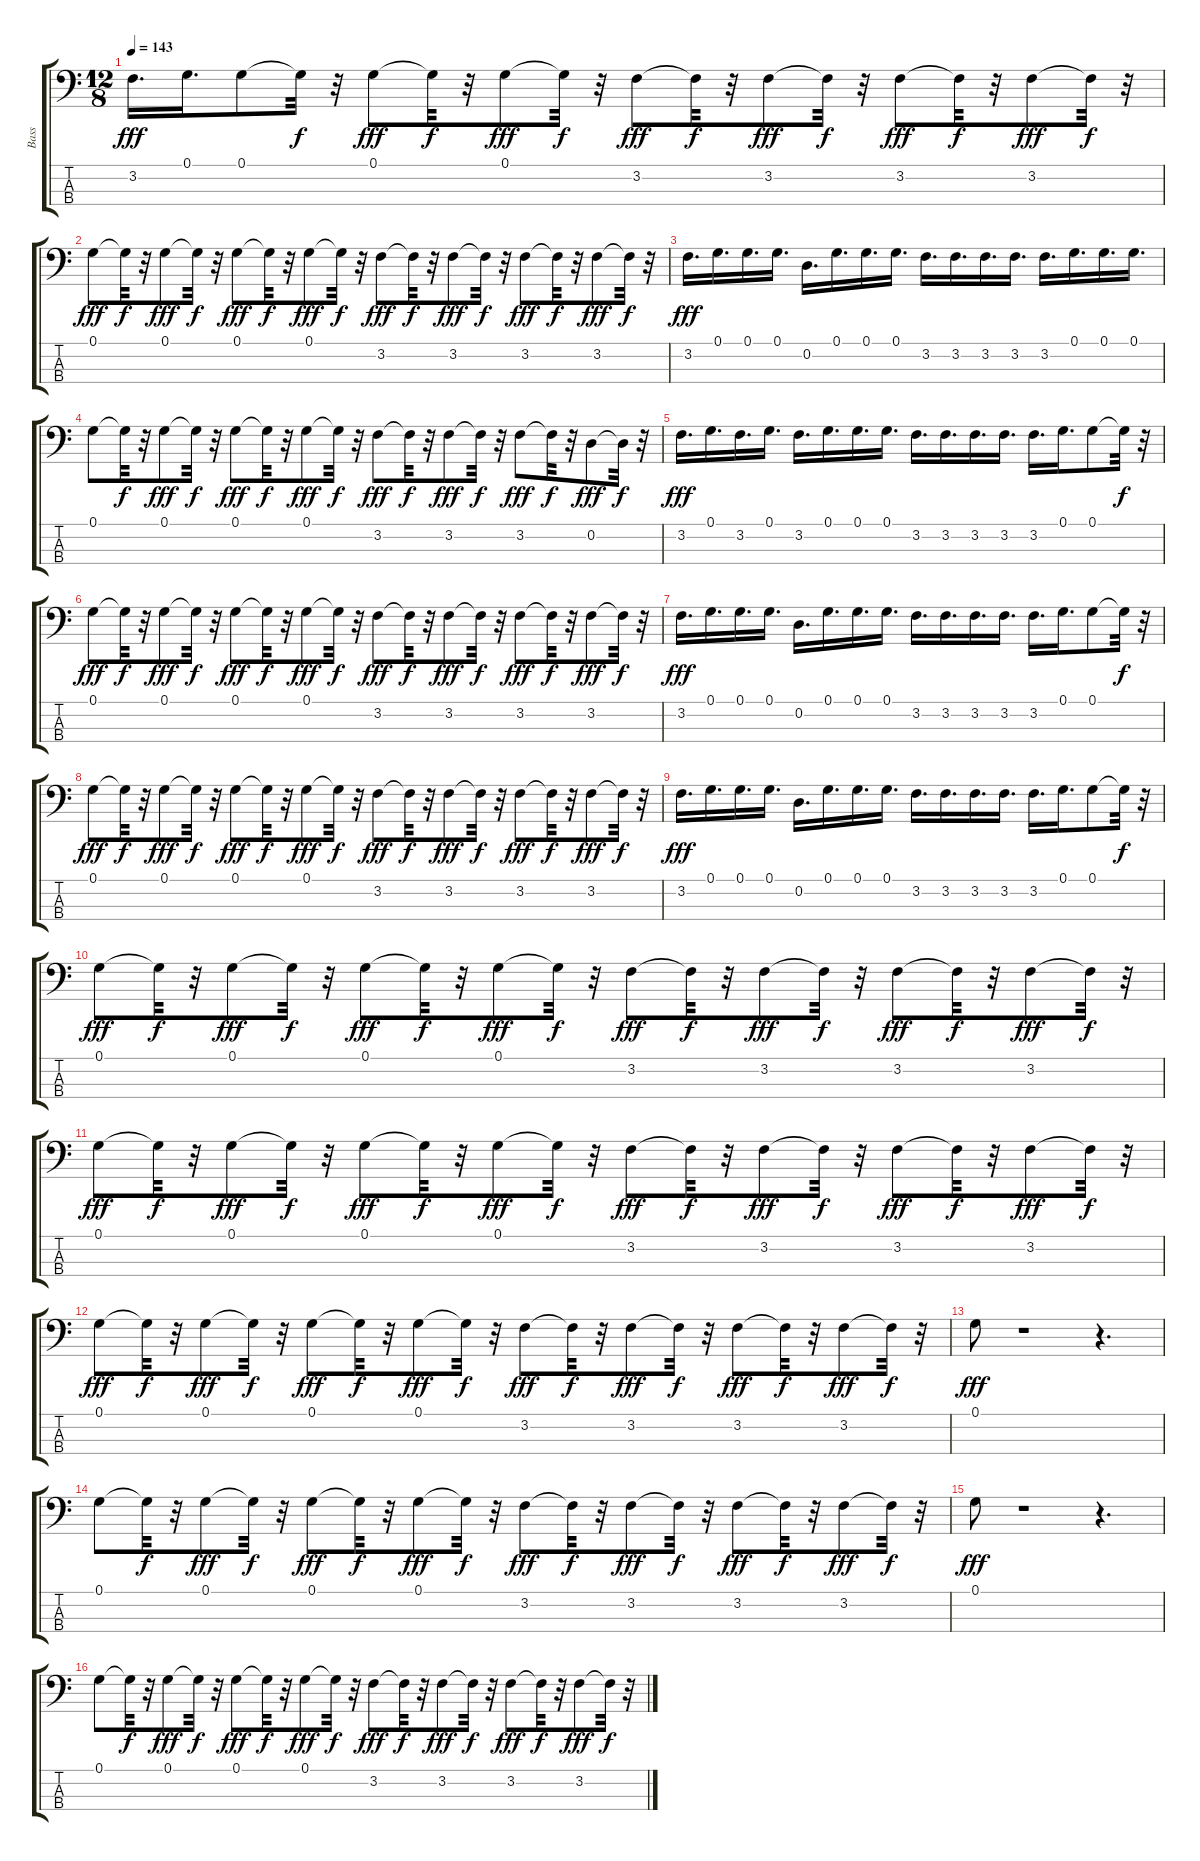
\track ("Bass" "Bass") {instrument electricbassfinger}
\staff {score tabs}
\tuning (G2 D2 A1 E1) {hide}
\ts (12 8)
\tempo 143
\clef f4
\ks c
3.2.16{d dy fff instrument electricbassfinger} 0.1.16{d} 0.1.8 0.1{t}.32{dy f} r.32 0.1.8{dy fff} 0.1{t}.32{dy f} r.32 0.1.8{dy fff} 0.1{t}.32{dy f} r.32 3.2.8{dy fff} 3.2{t}.32{dy f} r.32 3.2.8{dy fff} 3.2{t}.32{dy f} r.32 3.2.8{dy fff} 3.2{t}.32{dy f} r.32 3.2.8{dy fff} 3.2{t}.32{dy f} r.32 |
0.1.8{dy fff} 0.1{t}.32{dy f} r.32 0.1.8{dy fff} 0.1{t}.32{dy f} r.32 0.1.8{dy fff} 0.1{t}.32{dy f} r.32 0.1.8{dy fff} 0.1{t}.32{dy f} r.32 3.2.8{dy fff} 3.2{t}.32{dy f} r.32 3.2.8{dy fff} 3.2{t}.32{dy f} r.32 3.2.8{dy fff} 3.2{t}.32{dy f} r.32 3.2.8{dy fff} 3.2{t}.32{dy f} r.32 |
3.2.16{d dy fff} 0.1.16{d} 0.1.16{d} 0.1.16{d} 0.2.16{d} 0.1.16{d} 0.1.16{d} 0.1.16{d} 3.2.16{d} 3.2.16{d} 3.2.16{d} 3.2.16{d} 3.2.16{d} 0.1.16{d} 0.1.16{d} 0.1.16{d} |
0.1.8 0.1{t}.32{dy f} r.32 0.1.8{dy fff} 0.1{t}.32{dy f} r.32 0.1.8{dy fff} 0.1{t}.32{dy f} r.32 0.1.8{dy fff} 0.1{t}.32{dy f} r.32 3.2.8{dy fff} 3.2{t}.32{dy f} r.32 3.2.8{dy fff} 3.2{t}.32{dy f} r.32 3.2.8{dy fff} 3.2{t}.32{dy f} r.32 0.2.8{dy fff} 0.2{t}.32{dy f} r.32 |
3.2.16{d dy fff} 0.1.16{d} 3.2.16{d} 0.1.16{d} 3.2.16{d} 0.1.16{d} 0.1.16{d} 0.1.16{d} 3.2.16{d} 3.2.16{d} 3.2.16{d} 3.2.16{d} 3.2.16{d} 0.1.16{d} 0.1.8 0.1{t}.32{dy f} r.32 |
0.1.8{dy fff} 0.1{t}.32{dy f} r.32 0.1.8{dy fff} 0.1{t}.32{dy f} r.32 0.1.8{dy fff} 0.1{t}.32{dy f} r.32 0.1.8{dy fff} 0.1{t}.32{dy f} r.32 3.2.8{dy fff} 3.2{t}.32{dy f} r.32 3.2.8{dy fff} 3.2{t}.32{dy f} r.32 3.2.8{dy fff} 3.2{t}.32{dy f} r.32 3.2.8{dy fff} 3.2{t}.32{dy f} r.32 |
3.2.16{d dy fff} 0.1.16{d} 0.1.16{d} 0.1.16{d} 0.2.16{d} 0.1.16{d} 0.1.16{d} 0.1.16{d} 3.2.16{d} 3.2.16{d} 3.2.16{d} 3.2.16{d} 3.2.16{d} 0.1.16{d} 0.1.8 0.1{t}.32{dy f} r.32 |
0.1.8{dy fff} 0.1{t}.32{dy f} r.32 0.1.8{dy fff} 0.1{t}.32{dy f} r.32 0.1.8{dy fff} 0.1{t}.32{dy f} r.32 0.1.8{dy fff} 0.1{t}.32{dy f} r.32 3.2.8{dy fff} 3.2{t}.32{dy f} r.32 3.2.8{dy fff} 3.2{t}.32{dy f} r.32 3.2.8{dy fff} 3.2{t}.32{dy f} r.32 3.2.8{dy fff} 3.2{t}.32{dy f} r.32 |
3.2.16{d dy fff} 0.1.16{d} 0.1.16{d} 0.1.16{d} 0.2.16{d} 0.1.16{d} 0.1.16{d} 0.1.16{d} 3.2.16{d} 3.2.16{d} 3.2.16{d} 3.2.16{d} 3.2.16{d} 0.1.16{d} 0.1.8 0.1{t}.32{dy f} r.32 |
0.1.8{dy fff} 0.1{t}.32{dy f} r.32 0.1.8{dy fff} 0.1{t}.32{dy f} r.32 0.1.8{dy fff} 0.1{t}.32{dy f} r.32 0.1.8{dy fff} 0.1{t}.32{dy f} r.32 3.2.8{dy fff} 3.2{t}.32{dy f} r.32 3.2.8{dy fff} 3.2{t}.32{dy f} r.32 3.2.8{dy fff} 3.2{t}.32{dy f} r.32 3.2.8{dy fff} 3.2{t}.32{dy f} r.32 |
0.1.8{dy fff} 0.1{t}.32{dy f} r.32 0.1.8{dy fff} 0.1{t}.32{dy f} r.32 0.1.8{dy fff} 0.1{t}.32{dy f} r.32 0.1.8{dy fff} 0.1{t}.32{dy f} r.32 3.2.8{dy fff} 3.2{t}.32{dy f} r.32 3.2.8{dy fff} 3.2{t}.32{dy f} r.32 3.2.8{dy fff} 3.2{t}.32{dy f} r.32 3.2.8{dy fff} 3.2{t}.32{dy f} r.32 |
0.1.8{dy fff} 0.1{t}.32{dy f} r.32 0.1.8{dy fff} 0.1{t}.32{dy f} r.32 0.1.8{dy fff} 0.1{t}.32{dy f} r.32 0.1.8{dy fff} 0.1{t}.32{dy f} r.32 3.2.8{dy fff} 3.2{t}.32{dy f} r.32 3.2.8{dy fff} 3.2{t}.32{dy f} r.32 3.2.8{dy fff} 3.2{t}.32{dy f} r.32 3.2.8{dy fff} 3.2{t}.32{dy f} r.32 |
0.1.8{dy fff} r.1 r.4{d} |
0.1.8 0.1{t}.32{dy f} r.32 0.1.8{dy fff} 0.1{t}.32{dy f} r.32 0.1.8{dy fff} 0.1{t}.32{dy f} r.32 0.1.8{dy fff} 0.1{t}.32{dy f} r.32 3.2.8{dy fff} 3.2{t}.32{dy f} r.32 3.2.8{dy fff} 3.2{t}.32{dy f} r.32 3.2.8{dy fff} 3.2{t}.32{dy f} r.32 3.2.8{dy fff} 3.2{t}.32{dy f} r.32 |
0.1.8{dy fff} r.1 r.4{d} |
0.1.8 0.1{t}.32{dy f} r.32 0.1.8{dy fff} 0.1{t}.32{dy f} r.32 0.1.8{dy fff} 0.1{t}.32{dy f} r.32 0.1.8{dy fff} 0.1{t}.32{dy f} r.32 3.2.8{dy fff} 3.2{t}.32{dy f} r.32 3.2.8{dy fff} 3.2{t}.32{dy f} r.32 3.2.8{dy fff} 3.2{t}.32{dy f} r.32 3.2.8{dy fff} 3.2{t}.32{dy f} r.32
